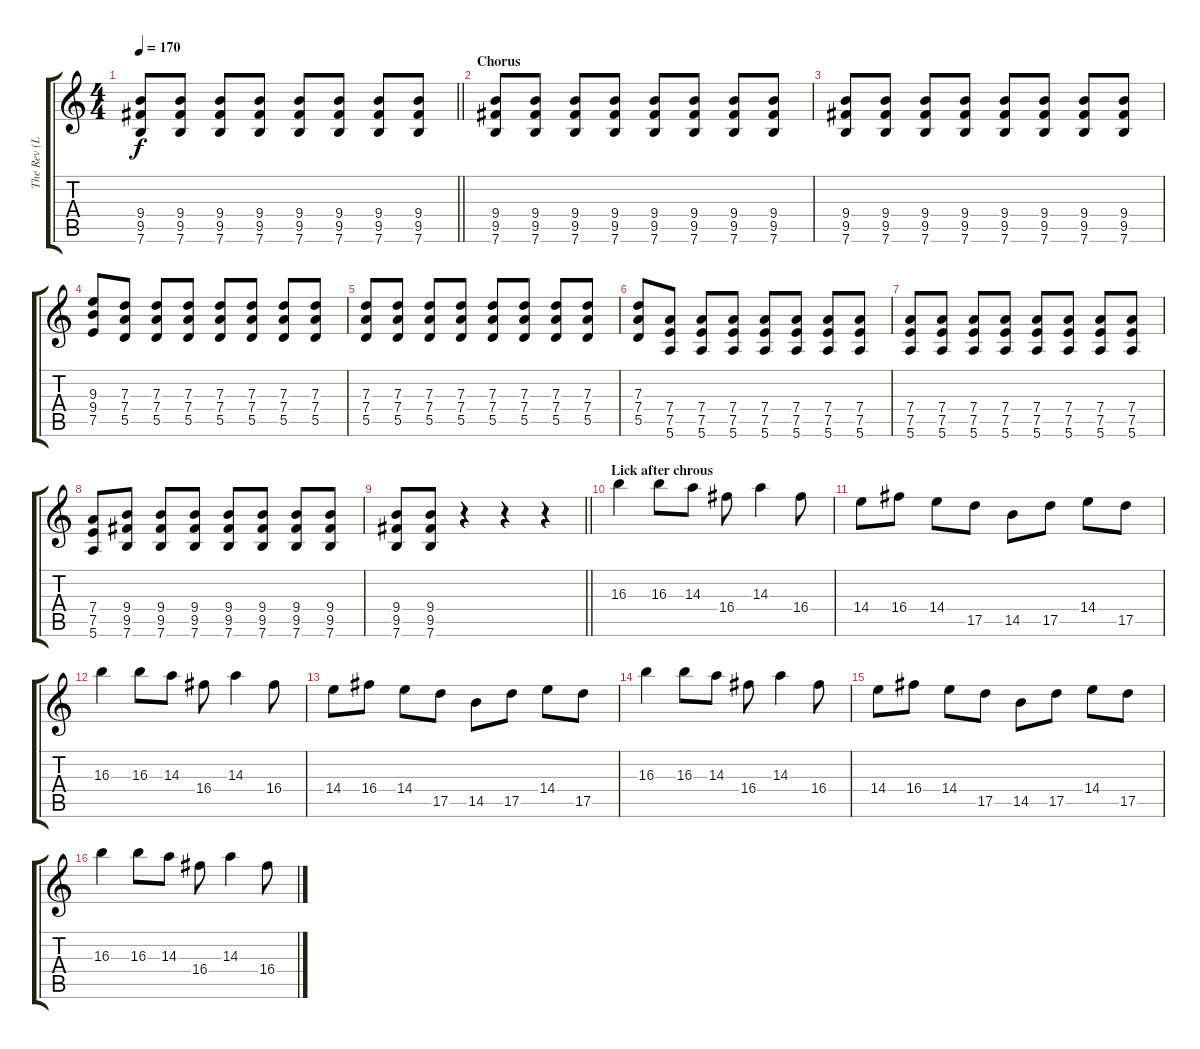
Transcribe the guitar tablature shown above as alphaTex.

\track ("The Rev (Lead)" "The Rev (L") {instrument overdrivenguitar}
\staff {score tabs}
\tuning (E4 B3 G3 D3 A2 E2) {hide}
\ts (4 4)
\tempo 170
\clef g2
\barLineRight lightlight
\ks c
(9.4 9.5 7.6).8{dy f} (9.4 9.5 7.6).8 (9.4 9.5 7.6).8 (9.4 9.5 7.6).8 (9.4 9.5 7.6).8 (9.4 9.5 7.6).8 (9.4 9.5 7.6).8 (9.4 9.5 7.6).8 |
\section ("" "Chorus")
(9.4 9.5 7.6).8 (9.4 9.5 7.6).8 (9.4 9.5 7.6).8 (9.4 9.5 7.6).8 (9.4 9.5 7.6).8 (9.4 9.5 7.6).8 (9.4 9.5 7.6).8 (9.4 9.5 7.6).8 |
(9.4 9.5 7.6).8 (9.4 9.5 7.6).8 (9.4 9.5 7.6).8 (9.4 9.5 7.6).8 (9.4 9.5 7.6).8 (9.4 9.5 7.6).8 (9.4 9.5 7.6).8 (9.4 9.5 7.6).8 |
(9.3 9.4 7.5).8 (7.3 7.4 5.5).8 (7.3 7.4 5.5).8 (7.3 7.4 5.5).8 (7.3 7.4 5.5).8 (7.3 7.4 5.5).8 (7.3 7.4 5.5).8 (7.3 7.4 5.5).8 |
(7.3 7.4 5.5).8 (7.3 7.4 5.5).8 (7.3 7.4 5.5).8 (7.3 7.4 5.5).8 (7.3 7.4 5.5).8 (7.3 7.4 5.5).8 (7.3 7.4 5.5).8 (7.3 7.4 5.5).8 |
(7.3 7.4 5.5).8 (7.4 7.5 5.6).8 (7.4 7.5 5.6).8 (7.4 7.5 5.6).8 (7.4 7.5 5.6).8 (7.4 7.5 5.6).8 (7.4 7.5 5.6).8 (7.4 7.5 5.6).8 |
(7.4 7.5 5.6).8 (7.4 7.5 5.6).8 (7.4 7.5 5.6).8 (7.4 7.5 5.6).8 (7.4 7.5 5.6).8 (7.4 7.5 5.6).8 (7.4 7.5 5.6).8 (7.4 7.5 5.6).8 |
(7.4 7.5 5.6).8 (9.4 9.5 7.6).8 (9.4 9.5 7.6).8 (9.4 9.5 7.6).8 (9.4 9.5 7.6).8 (9.4 9.5 7.6).8 (9.4 9.5 7.6).8 (9.4 9.5 7.6).8 |
\barLineRight lightlight
(9.4 9.5 7.6).8 (9.4 9.5 7.6).8 r.4 r.4 r.4 |
\section ("" "Lick after chrous")
16.3.4 16.3.8 14.3.8 16.4.8 14.3.4 16.4.8 |
14.4.8 16.4.8 14.4.8 17.5.8 14.5.8 17.5.8 14.4.8 17.5.8 |
16.3.4 16.3.8 14.3.8 16.4.8 14.3.4 16.4.8 |
14.4.8 16.4.8 14.4.8 17.5.8 14.5.8 17.5.8 14.4.8 17.5.8 |
16.3.4 16.3.8 14.3.8 16.4.8 14.3.4 16.4.8 |
14.4.8 16.4.8 14.4.8 17.5.8 14.5.8 17.5.8 14.4.8 17.5.8 |
16.3.4 16.3.8 14.3.8 16.4.8 14.3.4 16.4.8
